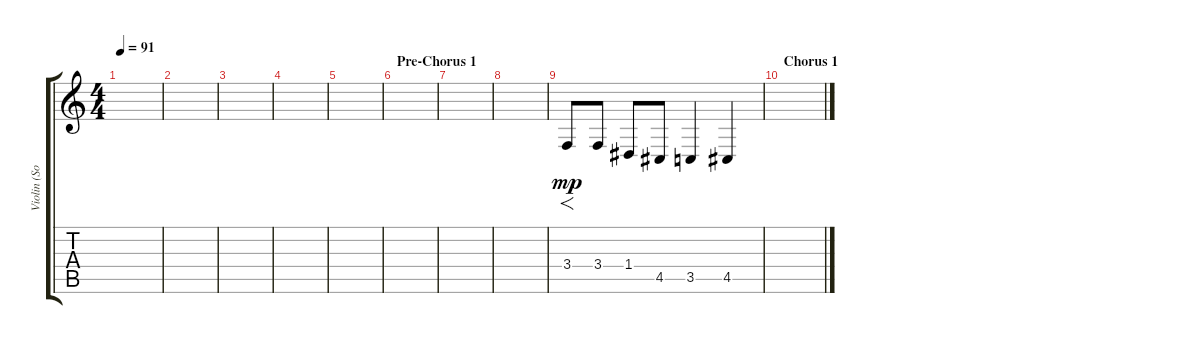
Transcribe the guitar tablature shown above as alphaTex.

\track ("Violin (Solos + Fills)" "Violin (So") {instrument violin}
\staff {score tabs}
\tuning (E4 B3 G3 D3 A2 E2) {hide}
\ts (4 4)
\tempo 91
\clef g2
\ks c
|
|
|
|
|
\section ("" "Pre-Chorus 1")
|
|
|
3.4.8{f dy mp} 3.4.8 1.4.8 4.5.8 3.5.4 4.5.4 |
\section ("" "Chorus 1")
